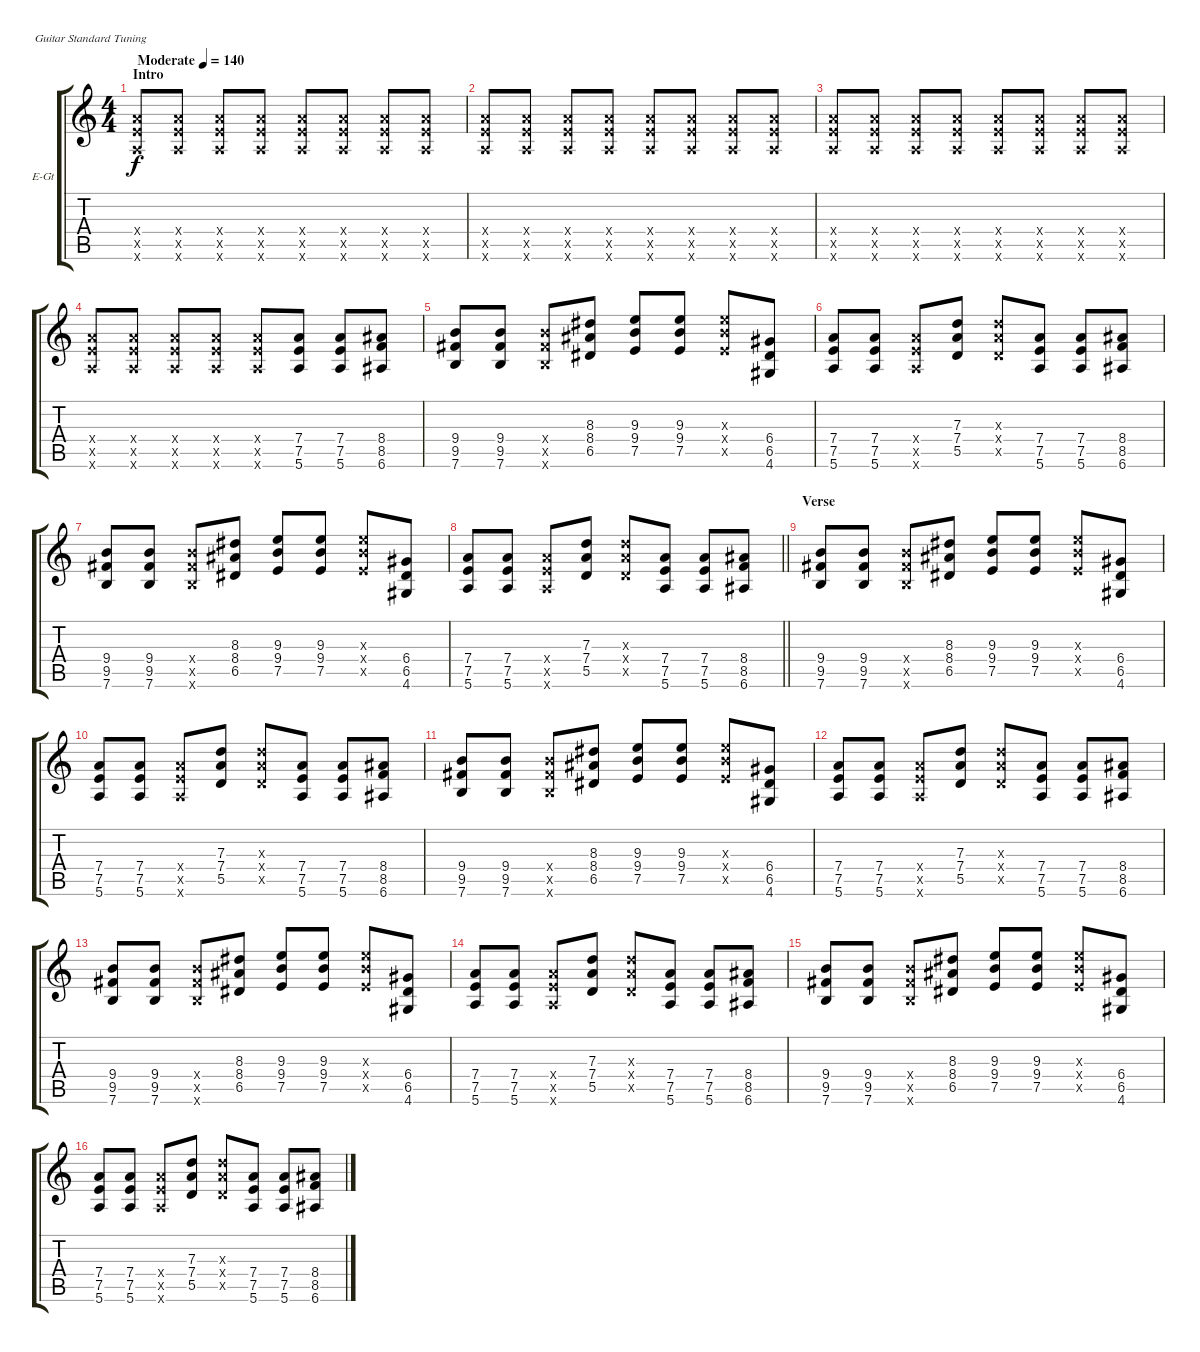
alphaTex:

\bracketExtendMode groupsimilarinstruments
\firstSystemTrackNameOrientation horizontal
\otherSystemsTrackNameOrientation horizontal
\track ("Guitar" "E-Gt") {instrument distortionguitar}
\staff {score tabs}
\tuning (E4 B3 G3 D3 A2 E2)
\ts (4 4)
\beaming (8 2 2 2 2)
\section ("" "Intro")
\tempo (140 "Moderate")
\clef g2
\ks c
(7.4{x} 7.5{x} 5.6{x}).8{dy f instrument distortionguitar} (7.4{x} 7.5{x} 5.6{x}).8 (7.4{x} 7.5{x} 5.6{x}).8 (7.4{x} 7.5{x} 5.6{x}).8 (7.4{x} 7.5{x} 5.6{x}).8 (7.4{x} 7.5{x} 5.6{x}).8 (7.4{x} 7.5{x} 5.6{x}).8 (7.4{x} 7.5{x} 5.6{x}).8 |
(7.4{x} 7.5{x} 5.6{x}).8 (7.4{x} 7.5{x} 5.6{x}).8 (7.4{x} 7.5{x} 5.6{x}).8 (7.4{x} 7.5{x} 5.6{x}).8 (7.4{x} 7.5{x} 5.6{x}).8 (7.4{x} 7.5{x} 5.6{x}).8 (7.4{x} 7.5{x} 5.6{x}).8 (7.4{x} 7.5{x} 5.6{x}).8 |
(7.4{x} 7.5{x} 5.6{x}).8 (7.4{x} 7.5{x} 5.6{x}).8 (7.4{x} 7.5{x} 5.6{x}).8 (7.4{x} 7.5{x} 5.6{x}).8 (7.4{x} 7.5{x} 5.6{x}).8 (7.4{x} 7.5{x} 5.6{x}).8 (7.4{x} 7.5{x} 5.6{x}).8 (7.4{x} 7.5{x} 5.6{x}).8 |
(7.4{x} 7.5{x} 5.6{x}).8 (7.4{x} 7.5{x} 5.6{x}).8 (7.4{x} 7.5{x} 5.6{x}).8 (7.4{x} 7.5{x} 5.6{x}).8 (7.4{x} 7.5{x} 5.6{x}).8 (7.4 7.5 5.6).8 (7.4 7.5 5.6).8 (8.4 8.5 6.6).8 |
(9.4 9.5 7.6).8 (9.4 9.5 7.6).8 (9.4{x} 9.5{x} 7.6{x}).8 (8.3 8.4 6.5).8 (9.3 9.4 7.5).8 (9.3 9.4 7.5).8 (9.3{x} 9.4{x} 7.5{x}).8 (6.4 6.5 4.6).8 |
(7.4 7.5 5.6).8 (7.4 7.5 5.6).8 (7.4{x} 7.5{x} 5.6{x}).8 (7.3 7.4 5.5).8 (7.3{x} 7.4{x} 5.5{x}).8 (7.4 7.5 5.6).8 (7.4 7.5 5.6).8 (8.4 8.5 6.6).8 |
(9.4 9.5 7.6).8 (9.4 9.5 7.6).8 (9.4{x} 9.5{x} 7.6{x}).8 (8.3 8.4 6.5).8 (9.3 9.4 7.5).8 (9.3 9.4 7.5).8 (9.3{x} 9.4{x} 7.5{x}).8 (6.4 6.5 4.6).8 |
\barLineRight lightlight
(7.4 7.5 5.6).8 (7.4 7.5 5.6).8 (7.4{x} 7.5{x} 5.6{x}).8 (7.3 7.4 5.5).8 (7.3{x} 7.4{x} 5.5{x}).8 (7.4 7.5 5.6).8 (7.4 7.5 5.6).8 (8.4 8.5 6.6).8 |
\section ("" "Verse")
(9.4 9.5 7.6).8 (9.4 9.5 7.6).8 (9.4{x} 9.5{x} 7.6{x}).8 (8.3 8.4 6.5).8 (9.3 9.4 7.5).8 (9.3 9.4 7.5).8 (9.3{x} 9.4{x} 7.5{x}).8 (6.4 6.5 4.6).8 |
(7.4 7.5 5.6).8 (7.4 7.5 5.6).8 (7.4{x} 7.5{x} 5.6{x}).8 (7.3 7.4 5.5).8 (7.3{x} 7.4{x} 5.5{x}).8 (7.4 7.5 5.6).8 (7.4 7.5 5.6).8 (8.4 8.5 6.6).8 |
(9.4 9.5 7.6).8 (9.4 9.5 7.6).8 (9.4{x} 9.5{x} 7.6{x}).8 (8.3 8.4 6.5).8 (9.3 9.4 7.5).8 (9.3 9.4 7.5).8 (9.3{x} 9.4{x} 7.5{x}).8 (6.4 6.5 4.6).8 |
(7.4 7.5 5.6).8 (7.4 7.5 5.6).8 (7.4{x} 7.5{x} 5.6{x}).8 (7.3 7.4 5.5).8 (7.3{x} 7.4{x} 5.5{x}).8 (7.4 7.5 5.6).8 (7.4 7.5 5.6).8 (8.4 8.5 6.6).8 |
(9.4 9.5 7.6).8 (9.4 9.5 7.6).8 (9.4{x} 9.5{x} 7.6{x}).8 (8.3 8.4 6.5).8 (9.3 9.4 7.5).8 (9.3 9.4 7.5).8 (9.3{x} 9.4{x} 7.5{x}).8 (6.4 6.5 4.6).8 |
(7.4 7.5 5.6).8 (7.4 7.5 5.6).8 (7.4{x} 7.5{x} 5.6{x}).8 (7.3 7.4 5.5).8 (7.3{x} 7.4{x} 5.5{x}).8 (7.4 7.5 5.6).8 (7.4 7.5 5.6).8 (8.4 8.5 6.6).8 |
(9.4 9.5 7.6).8 (9.4 9.5 7.6).8 (9.4{x} 9.5{x} 7.6{x}).8 (8.3 8.4 6.5).8 (9.3 9.4 7.5).8 (9.3 9.4 7.5).8 (9.3{x} 9.4{x} 7.5{x}).8 (6.4 6.5 4.6).8 |
(7.4 7.5 5.6).8 (7.4 7.5 5.6).8 (7.4{x} 7.5{x} 5.6{x}).8 (7.3 7.4 5.5).8 (7.3{x} 7.4{x} 5.5{x}).8 (7.4 7.5 5.6).8 (7.4 7.5 5.6).8 (8.4 8.5 6.6).8
